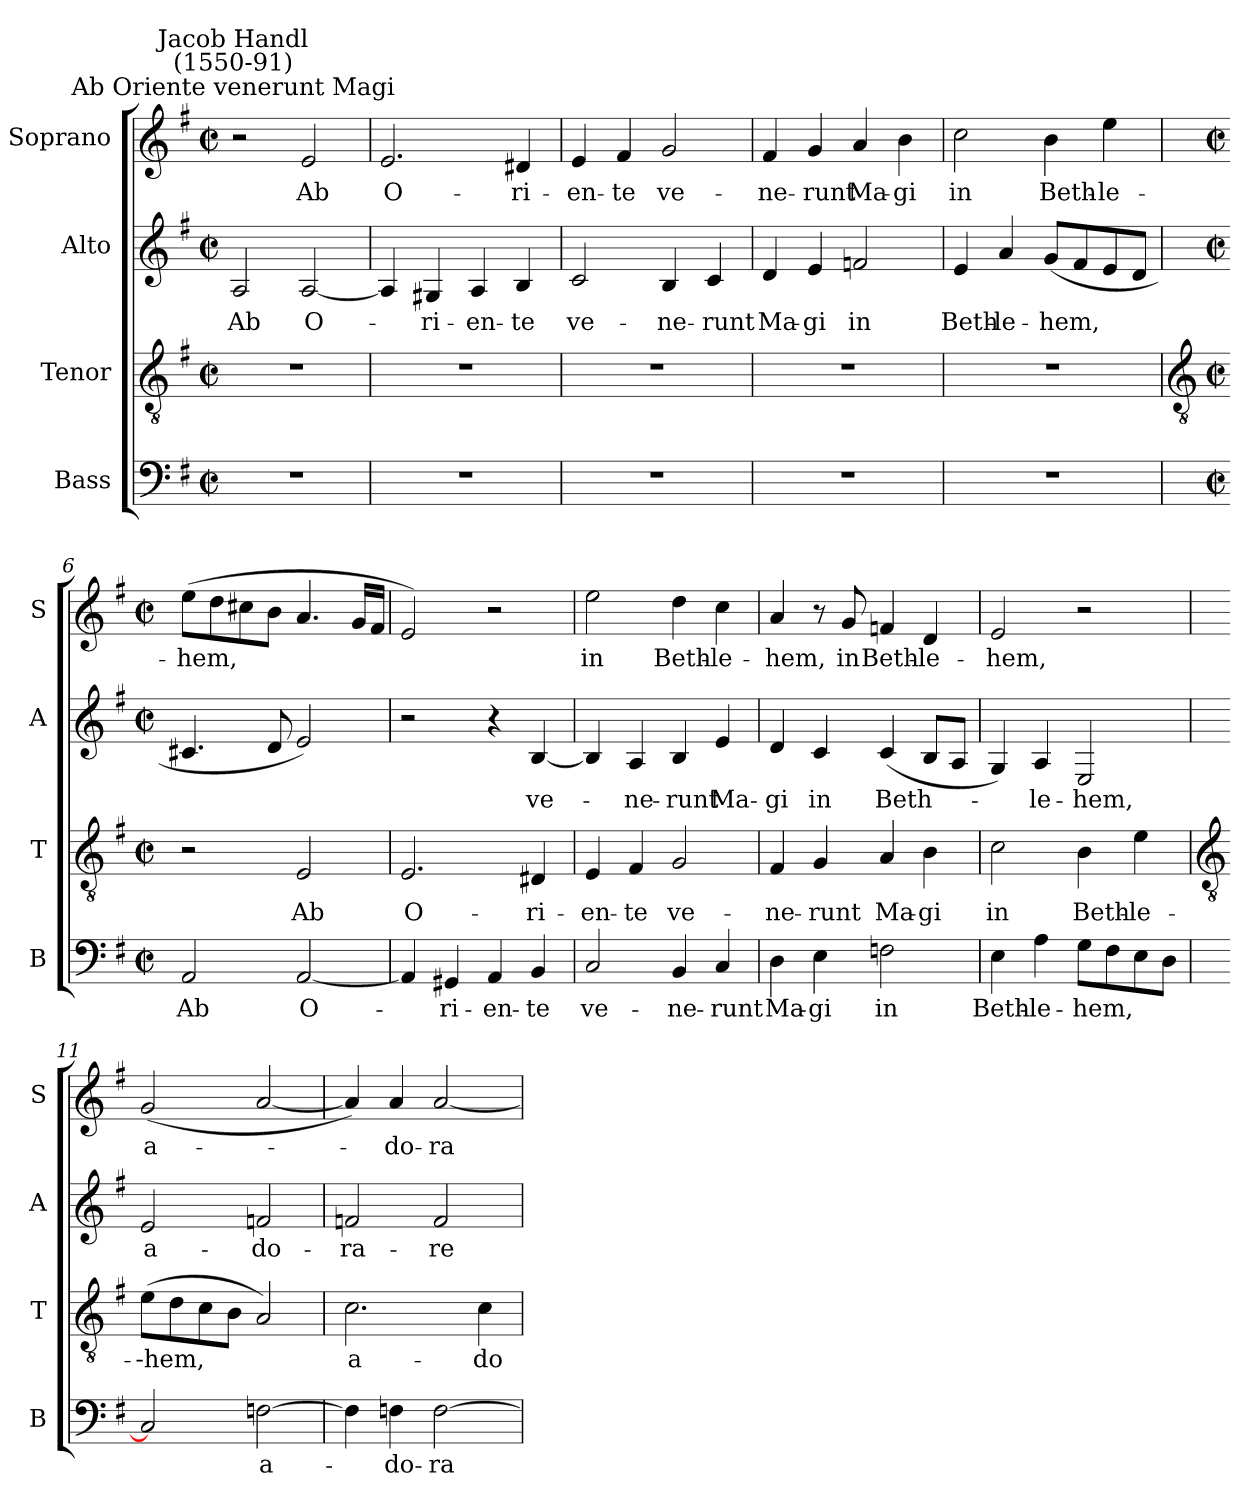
**kern	**text	**kern	**text	**kern	**text	**kern	**text
*part4	*part4	*part3	*part3	*part2	*part2	*part1	*part1
*staff4	*staff4	*staff3	*staff3	*staff2	*staff2	*staff1	*staff1
*I"Bass	*	*I"Tenor	*	*I"Alto	*	*I"Soprano	*
*I'B	*	*I'T	*	*I'A	*	*I'S	*
*clefF4	*	*clefGv2	*	*clefG2	*	*clefG2	*
*k[f#]	*	*k[f#]	*	*k[f#]	*	*k[f#]	*
*G:	*	*G:	*	*G:	*	*G:	*
*M2/2	*	*M2/2	*	*M2/2	*	*M2/2	*
*met(c|)	*	*met(c|)	*	*met(c|)	*	*met(c|)	*
=1	=1	=1	=1	=1	=1	=1	=1
!	!	!	!	!	!	!LO:TX:a:cj:t=Ab Oriente venerunt Magi	!
!	!	!	!	!	!	!LO:TX:a:cj:t=Jacob Handl\n(1550-91)	!
!	!	!	!	!	!LO:LY:b	!	!
1r	.	1r	.	2A	Ab	2r	.
!	!	!	!	!	!LO:LY:b	!	!LO:LY:b
.	.	.	.	[2A	O-	2e	Ab
=2	=2	=2	=2	=2	=2	=2	=2
!	!	!	!	!	!	!	!LO:LY:b
1r	.	1r	.	4A]	.	2.e	O-
!	!	!	!	!	!LO:LY:b	!	!
.	.	.	.	4G#X	ri-	.	.
!	!	!	!	!	!LO:LY:b	!	!
.	.	.	.	4A	-en-	.	.
!	!	!	!	!	!LO:LY:b	!	!LO:LY:b
.	.	.	.	4B	-te	4d#X	-ri-
=3	=3	=3	=3	=3	=3	=3	=3
!	!	!	!	!	!LO:LY:b	!	!LO:LY:b
1r	.	1r	.	2c	ve-	4e	-en-
!	!	!	!	!	!	!	!LO:LY:b
.	.	.	.	.	.	4f#	-te
!	!	!	!	!	!LO:LY:b	!	!LO:LY:b
.	.	.	.	4B	-ne-	2g	ve-
!	!	!	!	!	!LO:LY:b	!	!
.	.	.	.	4c	-runt	.	.
=4	=4	=4	=4	=4	=4	=4	=4
!	!	!	!	!	!LO:LY:b	!	!LO:LY:b
1r	.	1r	.	4d	Ma-	4f#	-ne-
!	!	!	!	!	!LO:LY:b	!	!LO:LY:b
.	.	.	.	4e	-gi	4g	-runt
!	!	!	!	!	!LO:LY:b	!	!LO:LY:b
.	.	.	.	2fn	in	4a	Ma-
!	!	!	!	!	!	!	!LO:LY:b
.	.	.	.	.	.	4b	-gi
=5	=5	=5	=5	=5	=5	=5	=5
!	!	!	!	!	!LO:LY:b	!	!LO:LY:b
1r	.	1r	.	4e	Beth-	2cc	in
!	!	!	!	!	!LO:LY:b	!	!
.	.	.	.	4a/	-le-	.	.
!	!	!	!	!	!LO:LY:b	!	!LO:LY:b
.	.	.	.	(<8gL	-hem,	4b	Beth-
.	.	.	.	8f#	.	.	.
!	!	!	!	!	!	!	!LO:LY:b
.	.	.	.	8e	.	4ee	-le-
.	.	.	.	8dJ	.	.	.
!!LO:LB:g=z
=6	=6	=6	=6	=6	=6	=6	=6
*	*	*clefGv2	*	*	*	*	*
*M2/2	*	*M2/2	*	*M2/2	*	*M2/2	*
*met(c|)	*	*met(c|)	*	*met(c|)	*	*met(c|)	*
!	!LO:LY:b	!	!	!	!	!	!LO:LY:b
2AA	Ab	2r	.	4.c#X	.	(>8eeL	-hem,
.	.	.	.	.	.	8dd	.
.	.	.	.	.	.	8cc#X	.
.	.	.	.	8d	.	8bJ	.
!	!LO:LY:b	!	!LO:LY:b	!	!	!	!
[2AA	O-	2E	Ab	2e)	.	4.a/	.
.	.	.	.	.	.	16gLL	.
.	.	.	.	.	.	16f#JJ	.
=7	=7	=7	=7	=7	=7	=7	=7
!	!	!	!LO:LY:b	!	!	!	!
4AA]	.	2.E	O-	2r	.	2e)	.
!	!LO:LY:b	!	!	!	!	!	!
4GG#X	ri-	.	.	.	.	.	.
!	!LO:LY:b	!	!	!	!	!	!
4AA	-en-	.	.	4r	.	2r	.
!	!LO:LY:b	!	!LO:LY:b	!	!LO:LY:b	!	!
4BB	-te	4D#X	-ri-	[4B	ve-	.	.
=8	=8	=8	=8	=8	=8	=8	=8
!	!LO:LY:b	!	!LO:LY:b	!	!	!	!LO:LY:b
2C/	ve-	4E	-en-	4B]	.	2ee	in
!	!	!	!LO:LY:b	!	!LO:LY:b	!	!
.	.	4F#	-te	4A	ne-	.	.
!	!LO:LY:b	!	!LO:LY:b	!	!LO:LY:b	!	!LO:LY:b
4BB	-ne-	2G	ve-	4B	-runt	4dd	Beth-
!	!LO:LY:b	!	!	!	!LO:LY:b	!	!LO:LY:b
4C	-runt	.	.	4e	Ma-	4cc	-le-
=9	=9	=9	=9	=9	=9	=9	=9
!	!LO:LY:b	!	!LO:LY:b	!	!LO:LY:b	!	!LO:LY:b
4D	Ma-	4F#	-ne-	4d	-gi	4a/	-hem,
!	!LO:LY:b	!	!LO:LY:b	!	!LO:LY:b	!	!
4E	-gi	4G	-runt	4c	in	8r	.
!	!	!	!	!	!	!	!LO:LY:b
.	.	.	.	.	.	8g	in
!	!LO:LY:b	!	!LO:LY:b	!	!LO:LY:b	!	!LO:LY:b
2Fn	in	4A	Ma-	(<4c	Beth-	4fn	Beth-
!	!	!	!LO:LY:b	!	!	!	!LO:LY:b
.	.	4B	-gi	8BL	.	4d	-le-
.	.	.	.	8AJ	.	.	.
=10	=10	=10	=10	=10	=10	=10	=10
!	!LO:LY:b	!	!LO:LY:b	!	!	!	!LO:LY:b
4E	Beth-	2c	in	4G)	.	2e	-hem,
!	!LO:LY:b	!	!	!	!LO:LY:b	!	!
4A	-le-	.	.	4A	le-	.	.
!	!LO:LY:b	!	!LO:LY:b	!	!LO:LY:b	!	!
8GL	-hem,	4B	Beth-	2E	-hem,	2r	.
8F#	.	.	.	.	.	.	.
!	!	!	!LO:LY:b	!	!	!	!
8E	.	4e	-le-	.	.	.	.
8DJ	.	.	.	.	.	.	.
!!LO:LB:g=z
=11	=11	=11	=11	=11	=11	=11	=11
*	*	*clefGv2	*	*	*	*	*
!	!	!	!LO:LY:b	!	!LO:LY:b	!	!LO:LY:b
2C]	.	(>8eL	--hem,	2e	a-	(<2g	a-
.	.	8d	.	.	.	.	.
.	.	8c	.	.	.	.	.
.	.	8BJ	.	.	.	.	.
!	!LO:LY:b	!	!	!	!LO:LY:b	!	!
[2Fn	a-	2A)	.	2fn	-do-	[2a/	.
=12	=12	=12	=12	=12	=12	=12	=12
!	!	!	!LO:LY:b	!	!LO:LY:b	!	!
4F]	.	2.c	a-	2fn	-ra-	4a/])	.
!	!LO:LY:b	!	!	!	!	!	!LO:LY:b
4F	do-	.	.	.	.	4a/	do-
!	!LO:LY:b	!	!	!	!LO:LY:b	!	!LO:LY:b
[2F	-ra-	.	.	2f	-re	[2a/	-ra-
!	!	!	!LO:LY:b	!	!	!	!
.	.	4c	-do-	.	.	.	.
=	=	=	=	=	=	=	=
*-	*-	*-	*-	*-	*-	*-	*-
